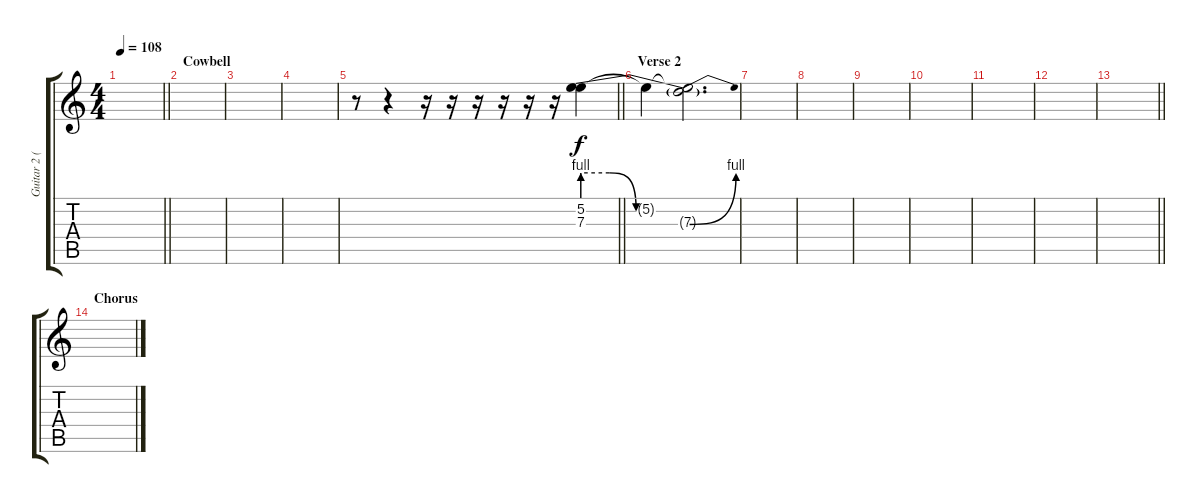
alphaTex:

\track ("Guitar 2 (Josh Klinghoffer)" "Guitar 2 (") {instrument overdrivenguitar}
\staff {score tabs}
\tuning (E4 B3 G3 D3 A2 E2) {hide}
\ts (4 4)
\tempo 108
\clef g2
\barLineRight lightlight
\ks c
|
\section ("" "Cowbell")
|
|
|
\barLineRight lightlight
r.8 r.4 r.16 r.16 r.16 r.16 r.16 r.16 (5.2 7.3{be (custom 0 4 15 4 30 0 60 0)}).4 |
\section ("" "Verse 2")
5.2{t}.4 (5.2{t} 7.3{be (bend 0 0 60 4) t}).2{d} |
|
|
|
|
|
|
\barLineRight lightlight
|
\section ("" "Chorus")
